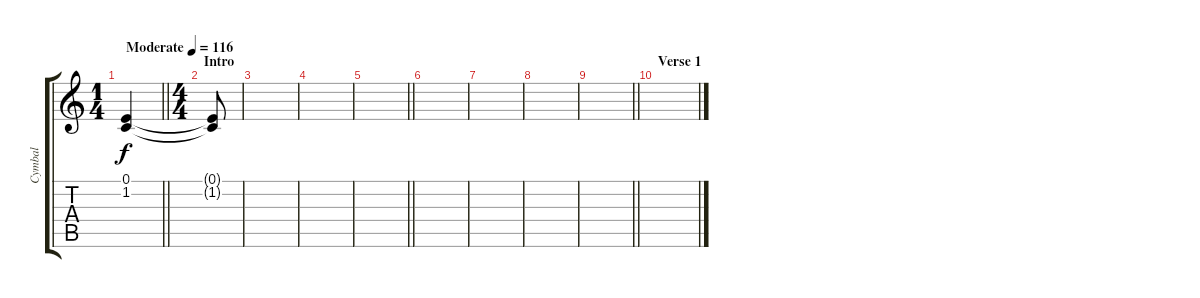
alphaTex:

\track ("Cymbal" "Cymbal") {mute instrument reversecymbal}
\staff {score tabs}
\tuning (E4 B3 G3 D3 A2 E2) {hide}
\ts (1 4)
\tempo (116 "Moderate")
\clef g2
\barLineRight lightlight
\ks c
(0.1 1.2).4{dy f instrument reversecymbal} |
\ts (4 4)
\section ("" "Intro")
(0.1{t} 1.2{t}).8 |
|
|
\barLineRight lightlight
|
|
|
|
\barLineRight lightlight
|
\section ("" "Verse 1")
